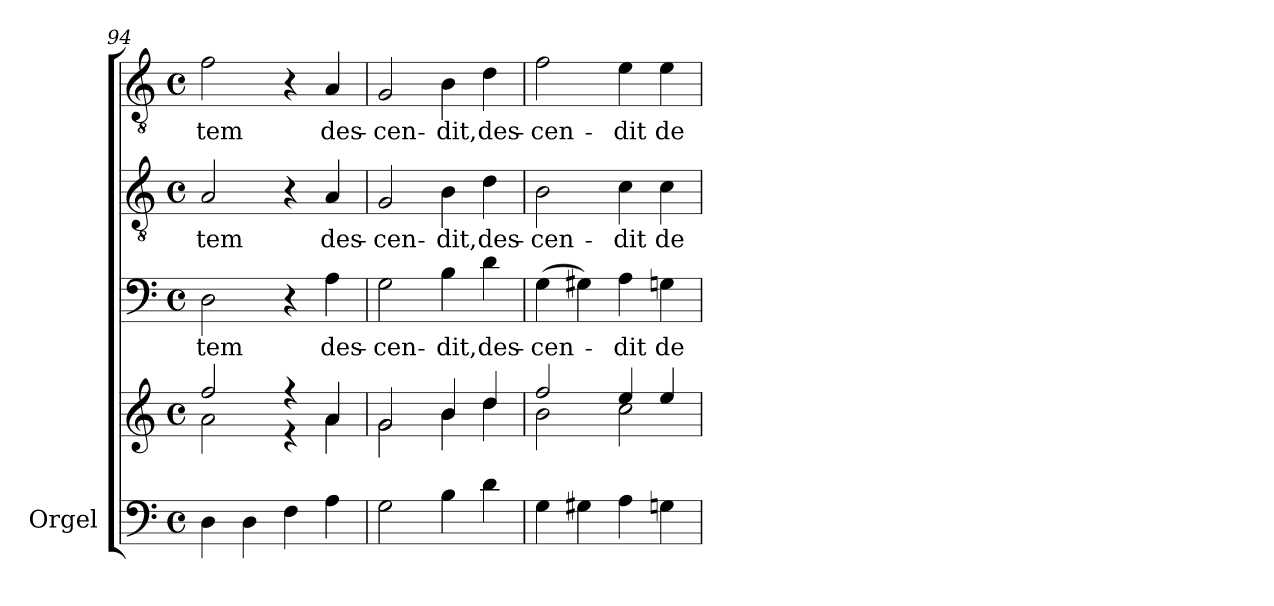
**kern	**kern	**kern	**text	**kern	**text	**kern	**text
*part4	*part4	*part3	*part3	*part2	*part2	*part1	*part1
*staff5	*staff4	*staff3	*staff3	*staff2	*staff2	*staff1	*staff1
*I"Orgel	*	*	*	*	*	*	*
*I'Org.	*	*	*	*	*	*	*
*clefF4	*clefG2	*clefF4	*	*clefGv2	*	*clefGv2	*
*k[]	*k[]	*k[]	*	*k[]	*	*k[]	*
*C:	*C:	*C:	*	*C:	*	*C:	*
*M4/4	*M4/4	*M4/4	*	*M4/4	*	*M4/4	*
*met(c)	*met(c)	*met(c)	*	*met(c)	*	*met(c)	*
=94	=94	=94	=94	=94	=94	=94	=94
*	*^	*	*	*	*	*	*
!	!	!	!	!LO:LY:b	!	!LO:LY:b	!	!LO:LY:b
4D\	2ff/	2a\	2D\	-tem	2A/	-tem	2f\	-tem
4D\	.	.	.	.	.	.	.	.
4F\	4r	4r	4r	.	4r	.	4r	.
!	!	!	!	!LO:LY:b	!	!LO:LY:b	!	!LO:LY:b
4A\	4a/	4a\	4A\	des-	4A/	des-	4A/	des-
=95	=95	=95	=95	=95	=95	=95	=95	=95
!	!	!	!	!LO:LY:b	!	!LO:LY:b	!	!LO:LY:b
2G\	2g/	2g\	2G\	-cen-	2G/	-cen-	2G/	-cen-
!	!	!	!	!LO:LY:b	!	!LO:LY:b	!	!LO:LY:b
4B\	4b/	4b\	4B\	-dit,	4B\	-dit,	4B\	-dit,
!	!	!	!	!LO:LY:b	!	!LO:LY:b	!	!LO:LY:b
4d\	4dd/	4dd\	4d\	des-	4d\	des-	4d\	des-
=96	=96	=96	=96	=96	=96	=96	=96	=96
!	!	!	!	!LO:LY:b	!	!LO:LY:b	!	!LO:LY:b
4G\	2ff/	2b\	(>4G\	-cen-	2B\	-cen-	2f\	-cen-
4G#X\	.	.	4G#X\)	.	.	.	.	.
!	!	!	!	!LO:LY:b	!	!LO:LY:b	!	!LO:LY:b
4A\	4ee/	2cc\	4A\	-dit	4c\	-dit	4e\	-dit
!	!	!	!	!LO:LY:b	!	!LO:LY:b	!	!LO:LY:b
4Gn\	4ee/	.	4Gn\	de	4c\	de	4e\	de
*	*v	*v	*	*	*	*	*	*
=	=	=	=	=	=	=	=
*-	*-	*-	*-	*-	*-	*-	*-
